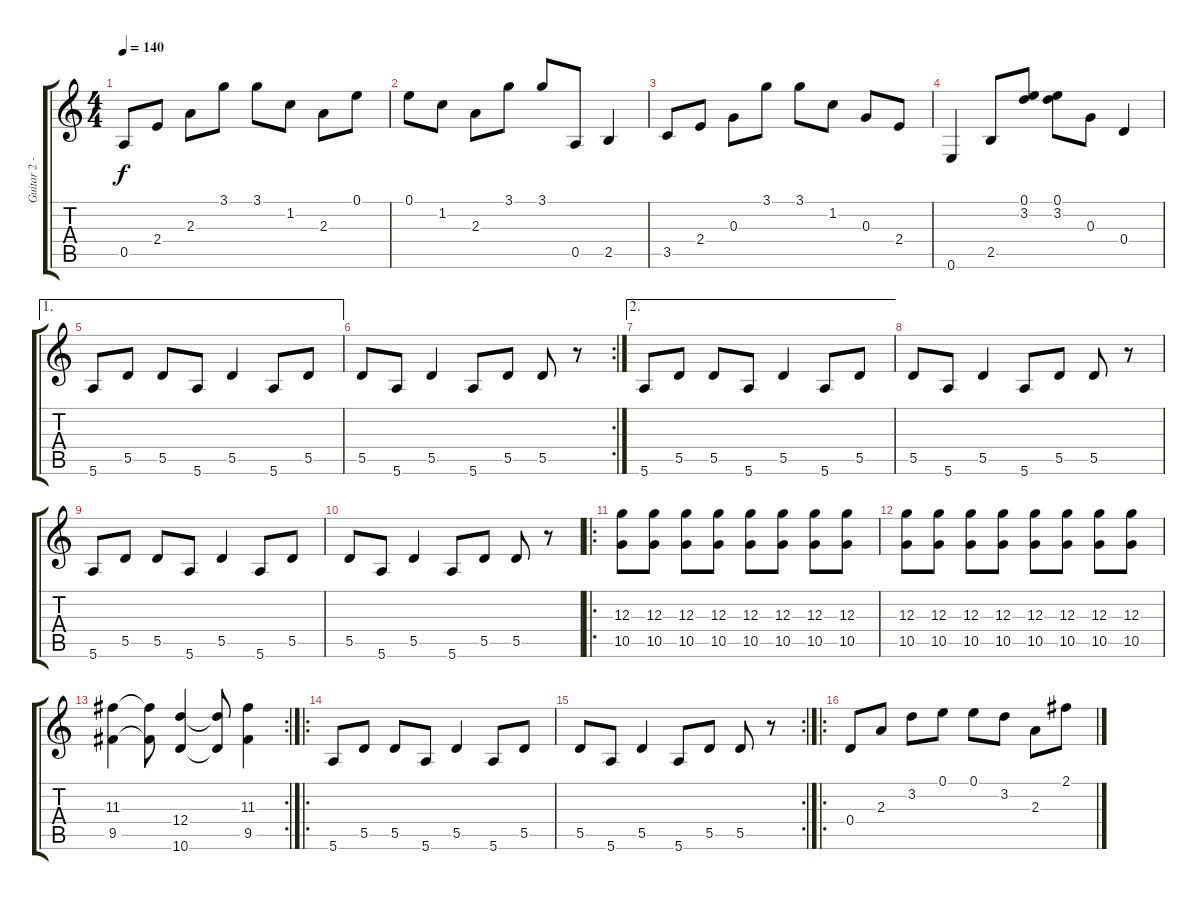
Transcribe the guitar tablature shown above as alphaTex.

\track ("Guitar 2 - Chris Shiflett" "Guitar 2 -") {instrument electricguitarclean}
\staff {score tabs}
\tuning (E4 B3 G3 D3 A2 E2) {hide}
\ts (4 4)
\tempo 140
\clef g2
\ks c
0.5.8{dy f} 2.4.8 2.3.8 3.1.8 3.1.8 1.2.8 2.3.8 0.1.8 |
0.1.8 1.2.8 2.3.8 3.1.8 3.1.8 0.5.8 2.5.4 |
3.5.8 2.4.8 0.3.8 3.1.8 3.1.8 1.2.8 0.3.8 2.4.8 |
0.6.4 2.5.8 (0.1 3.2).8 (0.1 3.2).8 0.3.8 0.4.4 |
\ae 1
5.6.8 5.5.8 5.5.8 5.6.8 5.5.4 5.6.8 5.5.8 |
\rc 2
5.5.8 5.6.8 5.5.4 5.6.8 5.5.8 5.5.8 r.8 |
\ae 2
5.6.8 5.5.8 5.5.8 5.6.8 5.5.4 5.6.8 5.5.8 |
5.5.8 5.6.8 5.5.4 5.6.8 5.5.8 5.5.8 r.8 |
5.6.8 5.5.8 5.5.8 5.6.8 5.5.4 5.6.8 5.5.8 |
5.5.8 5.6.8 5.5.4 5.6.8 5.5.8 5.5.8 r.8 |
\ro
(12.3 10.5).8 (12.3 10.5).8 (12.3 10.5).8 (12.3 10.5).8 (12.3 10.5).8 (12.3 10.5).8 (12.3 10.5).8 (12.3 10.5).8 |
(12.3 10.5).8 (12.3 10.5).8 (12.3 10.5).8 (12.3 10.5).8 (12.3 10.5).8 (12.3 10.5).8 (12.3 10.5).8 (12.3 10.5).8 |
\rc 2
(11.3 9.5).4 (11.3{t} 9.5{t}).8 (12.4 10.6).4 (12.4{t} 10.6{t}).8 (11.3 9.5).4 |
\ro
5.6.8 5.5.8 5.5.8 5.6.8 5.5.4 5.6.8 5.5.8 |
\rc 2
5.5.8 5.6.8 5.5.4 5.6.8 5.5.8 5.5.8 r.8 |
\ro
0.4.8 2.3.8 3.2.8 0.1.8 0.1.8 3.2.8 2.3.8 2.1.8
